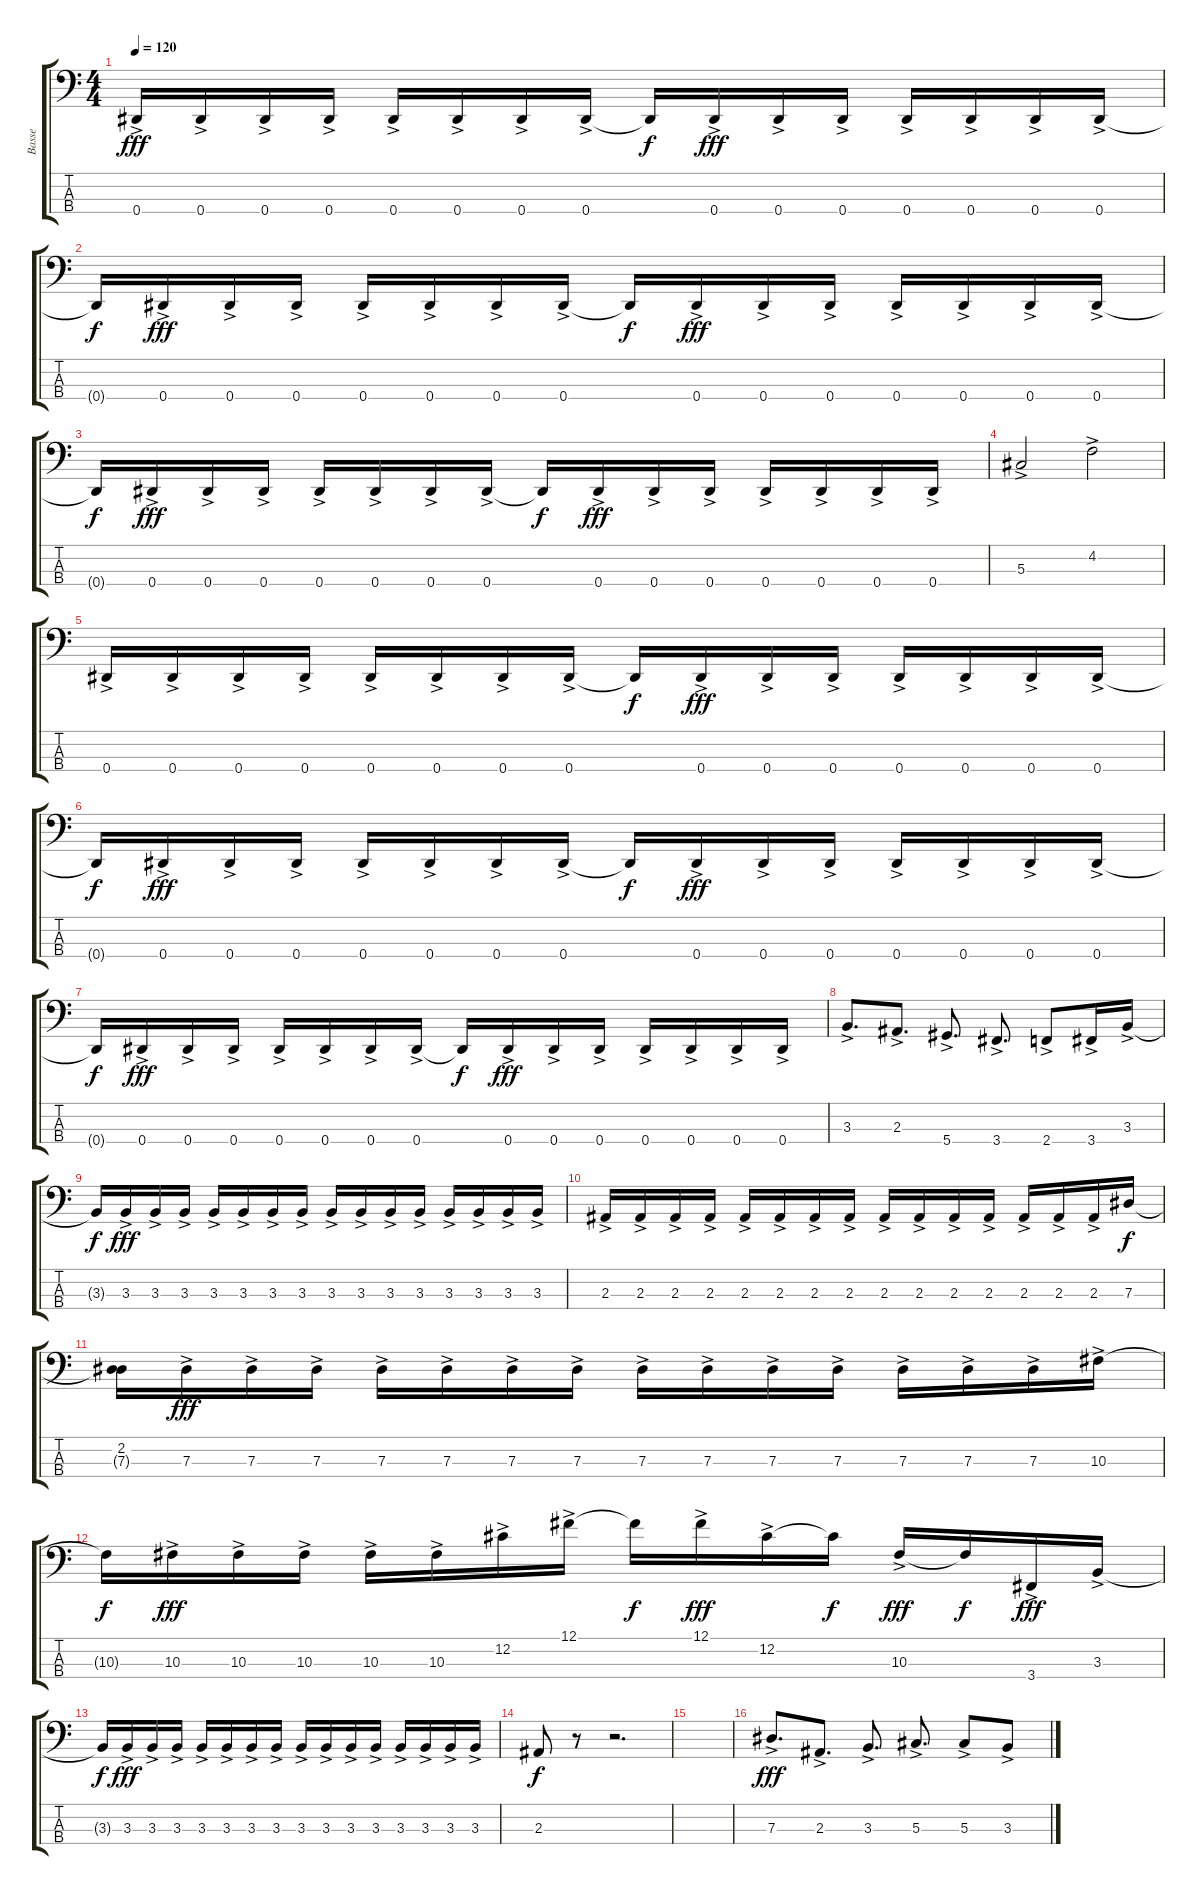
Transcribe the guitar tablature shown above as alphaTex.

\track ("Basse" "Basse") {instrument acousticbass}
\staff {score tabs}
\tuning (Gb2 Db2 Ab1 Eb1) {hide}
\ts (4 4)
\tempo 120
\clef f4
\ks c
0.4{ac}.16{dy fff} 0.4{ac}.16 0.4{ac}.16 0.4{ac}.16 0.4{ac}.16 0.4{ac}.16 0.4{ac}.16 0.4{ac}.16 0.4{t}.16{dy f} 0.4{ac}.16{dy fff} 0.4{ac}.16 0.4{ac}.16 0.4{ac}.16 0.4{ac}.16 0.4{ac}.16 0.4{ac}.16 |
0.4{t}.16{dy f} 0.4{ac}.16{dy fff} 0.4{ac}.16 0.4{ac}.16 0.4{ac}.16 0.4{ac}.16 0.4{ac}.16 0.4{ac}.16 0.4{t}.16{dy f} 0.4{ac}.16{dy fff} 0.4{ac}.16 0.4{ac}.16 0.4{ac}.16 0.4{ac}.16 0.4{ac}.16 0.4{ac}.16 |
0.4{t}.16{dy f} 0.4{ac}.16{dy fff} 0.4{ac}.16 0.4{ac}.16 0.4{ac}.16 0.4{ac}.16 0.4{ac}.16 0.4{ac}.16 0.4{t}.16{dy f} 0.4{ac}.16{dy fff} 0.4{ac}.16 0.4{ac}.16 0.4{ac}.16 0.4{ac}.16 0.4{ac}.16 0.4{ac}.16 |
5.3{ac}.2 4.2{ac}.2 |
0.4{ac}.16 0.4{ac}.16 0.4{ac}.16 0.4{ac}.16 0.4{ac}.16 0.4{ac}.16 0.4{ac}.16 0.4{ac}.16 0.4{t}.16{dy f} 0.4{ac}.16{dy fff} 0.4{ac}.16 0.4{ac}.16 0.4{ac}.16 0.4{ac}.16 0.4{ac}.16 0.4{ac}.16 |
0.4{t}.16{dy f} 0.4{ac}.16{dy fff} 0.4{ac}.16 0.4{ac}.16 0.4{ac}.16 0.4{ac}.16 0.4{ac}.16 0.4{ac}.16 0.4{t}.16{dy f} 0.4{ac}.16{dy fff} 0.4{ac}.16 0.4{ac}.16 0.4{ac}.16 0.4{ac}.16 0.4{ac}.16 0.4{ac}.16 |
0.4{t}.16{dy f} 0.4{ac}.16{dy fff} 0.4{ac}.16 0.4{ac}.16 0.4{ac}.16 0.4{ac}.16 0.4{ac}.16 0.4{ac}.16 0.4{t}.16{dy f} 0.4{ac}.16{dy fff} 0.4{ac}.16 0.4{ac}.16 0.4{ac}.16 0.4{ac}.16 0.4{ac}.16 0.4{ac}.16 |
3.3{ac}.8{d} 2.3{ac}.8{d} 5.4{ac}.8{d} 3.4{ac}.8{d} 2.4{ac}.8 3.4{ac}.16 3.3{ac}.16 |
3.3{t}.16{dy f} 3.3{ac}.16{dy fff} 3.3{ac}.16 3.3{ac}.16 3.3{ac}.16 3.3{ac}.16 3.3{ac}.16 3.3{ac}.16 3.3{ac}.16 3.3{ac}.16 3.3{ac}.16 3.3{ac}.16 3.3{ac}.16 3.3{ac}.16 3.3{ac}.16 3.3{ac}.16 |
2.3{ac}.16 2.3{ac}.16 2.3{ac}.16 2.3{ac}.16 2.3{ac}.16 2.3{ac}.16 2.3{ac}.16 2.3{ac}.16 2.3{ac}.16 2.3{ac}.16 2.3{ac}.16 2.3{ac}.16 2.3{ac}.16 2.3{ac}.16 2.3{ac}.16 7.3.16{dy f} |
(2.2 7.3{t}).16 7.3{ac}.16{dy fff} 7.3{ac}.16 7.3{ac}.16 7.3{ac}.16 7.3{ac}.16 7.3{ac}.16 7.3{ac}.16 7.3{ac}.16 7.3{ac}.16 7.3{ac}.16 7.3{ac}.16 7.3{ac}.16 7.3{ac}.16 7.3{ac}.16 10.3{ac}.16 |
10.3{t}.16{dy f} 10.3{ac}.16{dy fff} 10.3{ac}.16 10.3{ac}.16 10.3{ac}.16 10.3{ac}.16 12.2{ac}.16 12.1{ac}.16 12.1{t}.16{dy f} 12.1{ac}.16{dy fff} 12.2{ac}.16 12.2{t}.16{dy f} 10.3{ac}.16{dy fff} 10.3{t}.16{dy f} 3.4{ac}.16{dy fff} 3.3{ac}.16 |
3.3{t}.16{dy f} 3.3{ac}.16{dy fff} 3.3{ac}.16 3.3{ac}.16 3.3{ac}.16 3.3{ac}.16 3.3{ac}.16 3.3{ac}.16 3.3{ac}.16 3.3{ac}.16 3.3{ac}.16 3.3{ac}.16 3.3{ac}.16 3.3{ac}.16 3.3{ac}.16 3.3{ac}.16 |
2.3.8{dy f} r.8 r.2{d} |
|
7.3{ac}.8{d dy fff} 2.3{ac}.8{d} 3.3{ac}.8{d} 5.3{ac}.8{d} 5.3{ac}.8 3.3{ac}.8
